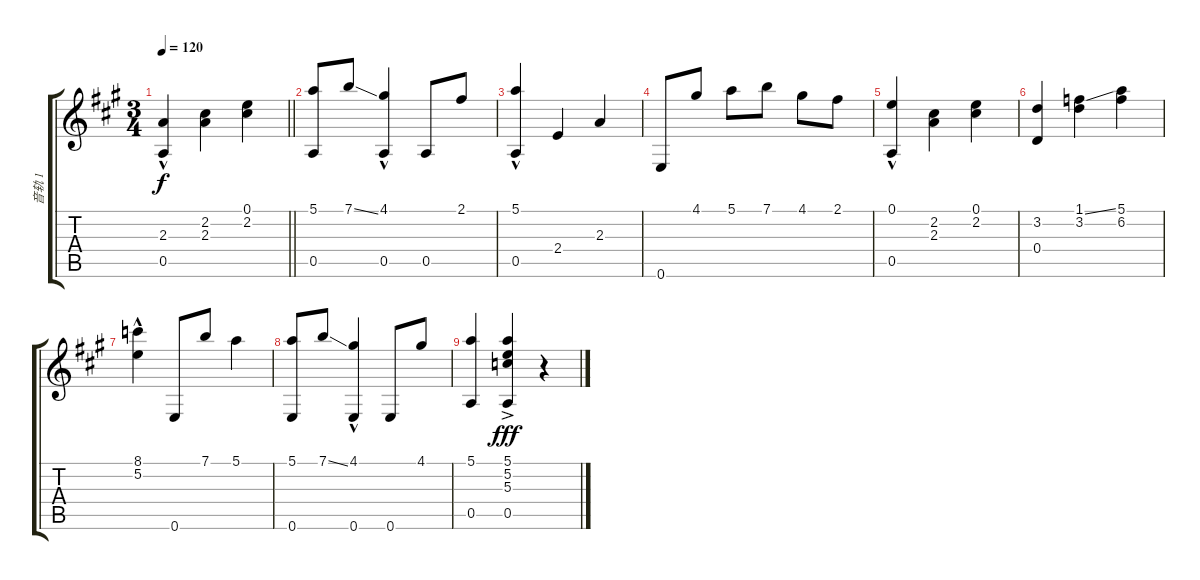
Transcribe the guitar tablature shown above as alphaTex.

\track ("音轨 1" "音轨 1") {instrument acousticguitarnylon}
\staff {score tabs}
\tuning (E4 B3 G3 D3 A2 E2) {hide}
\ts (3 4)
\tempo 120
\clef g2
\barLineRight lightlight
\ks a
(2.3{hac} 0.5).4{dy f} (2.2 2.3).4 (0.1 2.2).4 |
(5.1 0.5).8 7.1{ss}.8 (4.1{hac} 0.5).4 0.5.8 2.1.8 |
(5.1{hac} 0.5).4 2.4.4 2.3.4 |
0.6.8 4.1.8 5.1.8 7.1.8 4.1.8 2.1.8 |
(0.1{hac} 0.5).4 (2.2 2.3).4 (0.1 2.2).4 |
(3.2 0.4).4 (1.1{ss} 3.2).4 (5.1 6.2).4 |
(8.1{hac} 5.2).4 0.6.8 7.1.8 5.1.4 |
(5.1 0.6).8 7.1{ss}.8 (4.1{hac} 0.6).4 0.6.8 4.1.8 |
(5.1 0.5).4 (5.1{ac} 5.2{ac} 5.3{ac} 0.5{ac}).4{dy fff} r.4
